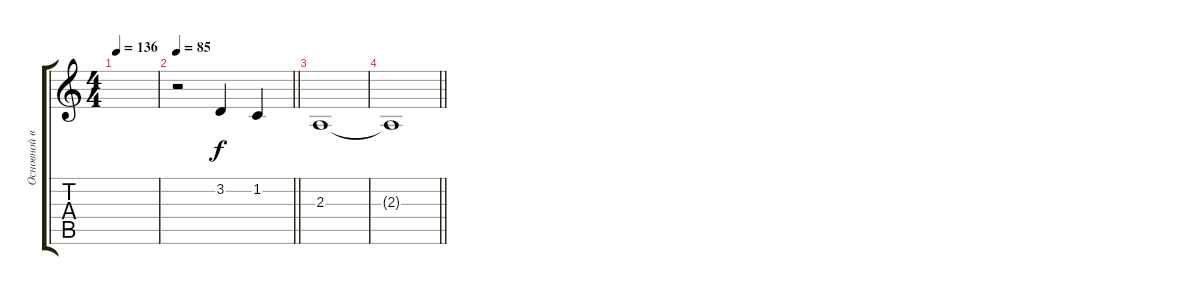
\track ("Основной вокал" "Основной в") {instrument lead6voice}
\staff {score tabs}
\tuning (E4 B3 G3 D3 A2 E2) {hide}
\ts (4 4)
\tempo 136
\clef g2
\ks c
|
\tempo 85
\barLineRight lightlight
r.2 3.2.4 1.2.4 |
2.3.1 |
\barLineRight lightlight
2.3{t}.1
